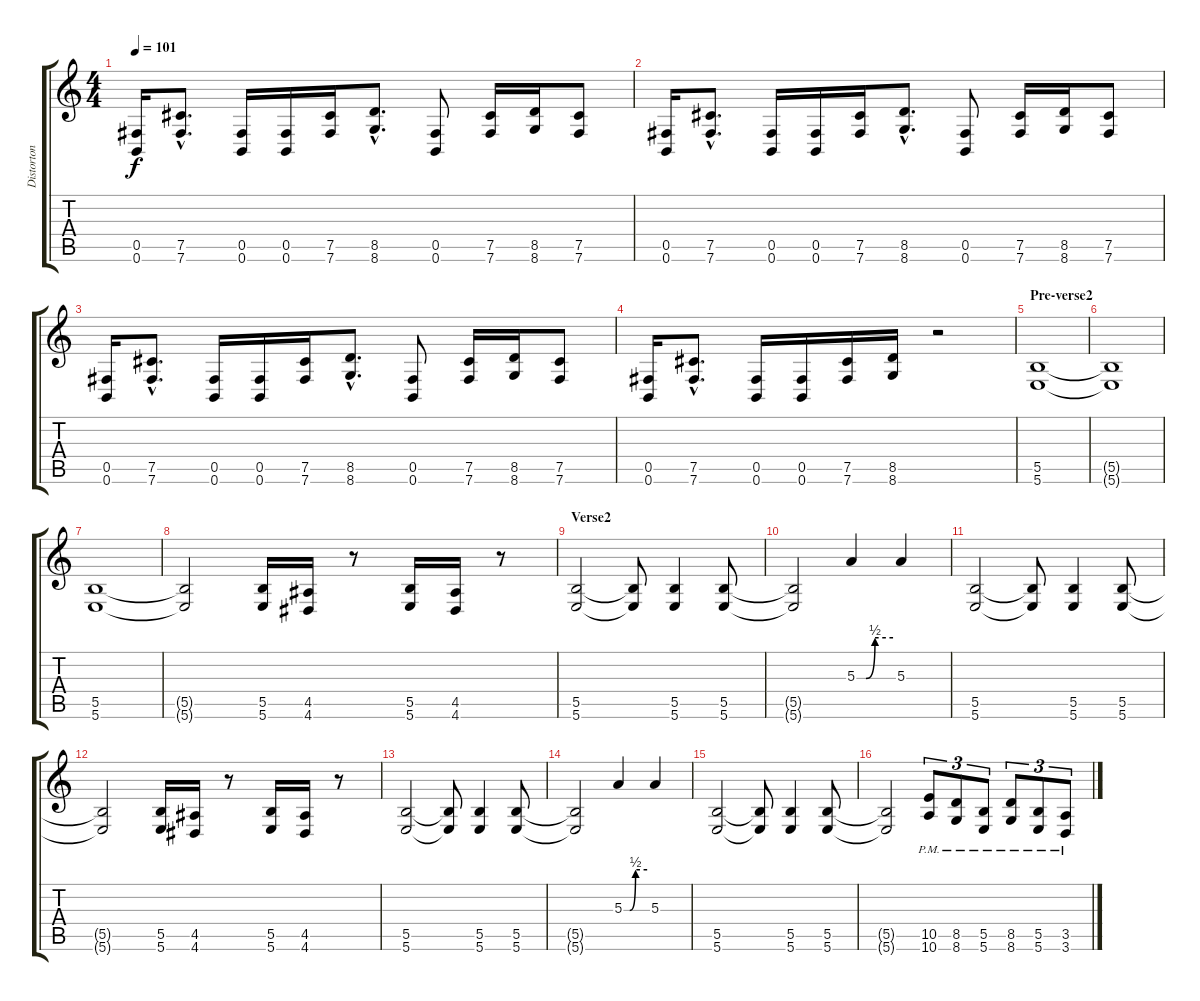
\track ("Distorton Guitar1" "Distorton ") {instrument distortionguitar}
\staff {score tabs}
\tuning (Db4 Ab3 E3 B2 Gb2 B1) {hide}
\ts (4 4)
\tempo 101
\clef g2
\ks c
(0.5 0.6).16{dy f} (7.5{hac} 7.6{hac}).8{d} (0.5 0.6).16 (0.5 0.6).16 (7.5 7.6).16 (8.5{hac} 8.6{hac}).8{d} (0.5 0.6).8 (7.5 7.6).16 (8.5 8.6).16 (7.5 7.6).8 |
(0.5 0.6).16 (7.5{hac} 7.6{hac}).8{d} (0.5 0.6).16 (0.5 0.6).16 (7.5 7.6).16 (8.5{hac} 8.6{hac}).8{d} (0.5 0.6).8 (7.5 7.6).16 (8.5 8.6).16 (7.5 7.6).8 |
(0.5 0.6).16 (7.5{hac} 7.6{hac}).8{d} (0.5 0.6).16 (0.5 0.6).16 (7.5 7.6).16 (8.5{hac} 8.6{hac}).8{d} (0.5 0.6).8 (7.5 7.6).16 (8.5 8.6).16 (7.5 7.6).8 |
(0.5 0.6).16 (7.5{hac} 7.6{hac}).8{d} (0.5 0.6).16 (0.5 0.6).16 (7.5 7.6).16 (8.5 8.6).16 r.2 |
\section ("" "Pre-verse2")
(5.5 5.6).1 |
(5.5{t} 5.6{t}).1 |
(5.5 5.6).1 |
(5.5{t} 5.6{t}).2 (5.5 5.6).16 (4.5 4.6).16 r.8 (5.5 5.6).16 (4.5 4.6).16 r.8 |
\section ("" "Verse2")
(5.5 5.6).2 (5.5{t} 5.6{t}).8 (5.5 5.6).4 (5.5 5.6).8 |
(5.5{t} 5.6{t}).2 5.3{be (custom 0 0 15 0 30 2 60 2)}.4 5.3.4 |
(5.5 5.6).2 (5.5{t} 5.6{t}).8 (5.5 5.6).4 (5.5 5.6).8 |
(5.5{t} 5.6{t}).2 (5.5 5.6).16 (4.5 4.6).16 r.8 (5.5 5.6).16 (4.5 4.6).16 r.8 |
(5.5 5.6).2 (5.5{t} 5.6{t}).8 (5.5 5.6).4 (5.5 5.6).8 |
(5.5{t} 5.6{t}).2 5.3{be (custom 0 0 15 0 30 2 60 2)}.4 5.3.4 |
(5.5 5.6).2 (5.5{t} 5.6{t}).8 (5.5 5.6).4 (5.5 5.6).8 |
(5.5{t} 5.6{t}).2 (10.5{pm} 10.6{pm}).8{tu (3 2)} (8.5{pm} 8.6{pm}).8{tu (3 2)} (5.5{pm} 5.6{pm}).8{tu (3 2)} (8.5{pm} 8.6{pm}).8{tu (3 2)} (5.5{pm} 5.6{pm}).8{tu (3 2)} (3.5{pm} 3.6{pm}).8{tu (3 2)}
